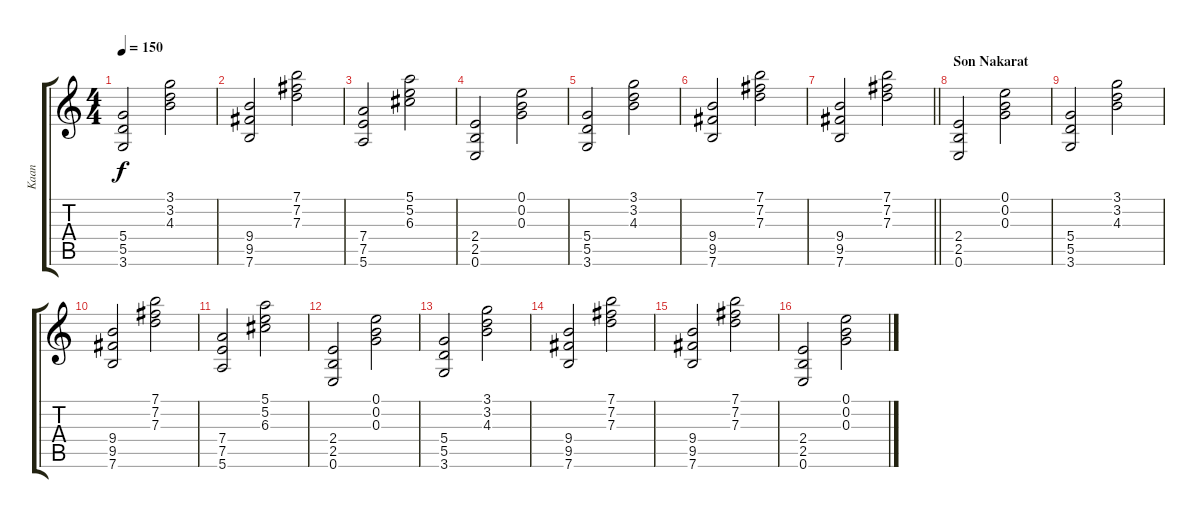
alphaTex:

\track ("Kaan" "Kaan") {instrument overdrivenguitar}
\staff {score tabs}
\tuning (E4 B3 G3 D3 A2 E2) {hide}
\ts (4 4)
\tempo 150
\clef g2
\ks c
(5.4 5.5 3.6).2{dy f} (3.1 3.2 4.3).2 |
(9.4 9.5 7.6).2 (7.1 7.2 7.3).2 |
(7.4 7.5 5.6).2 (5.1 5.2 6.3).2 |
(2.4 2.5 0.6).2 (0.1 0.2 0.3).2 |
(5.4 5.5 3.6).2 (3.1 3.2 4.3).2 |
(9.4 9.5 7.6).2 (7.1 7.2 7.3).2 |
\barLineRight lightlight
(9.4 9.5 7.6).2 (7.1 7.2 7.3).2 |
\section ("" "Son Nakarat")
(2.4 2.5 0.6).2 (0.1 0.2 0.3).2 |
(5.4 5.5 3.6).2 (3.1 3.2 4.3).2 |
(9.4 9.5 7.6).2 (7.1 7.2 7.3).2 |
(7.4 7.5 5.6).2 (5.1 5.2 6.3).2 |
(2.4 2.5 0.6).2 (0.1 0.2 0.3).2 |
(5.4 5.5 3.6).2 (3.1 3.2 4.3).2 |
(9.4 9.5 7.6).2 (7.1 7.2 7.3).2 |
(9.4 9.5 7.6).2 (7.1 7.2 7.3).2 |
(2.4 2.5 0.6).2 (0.1 0.2 0.3).2
